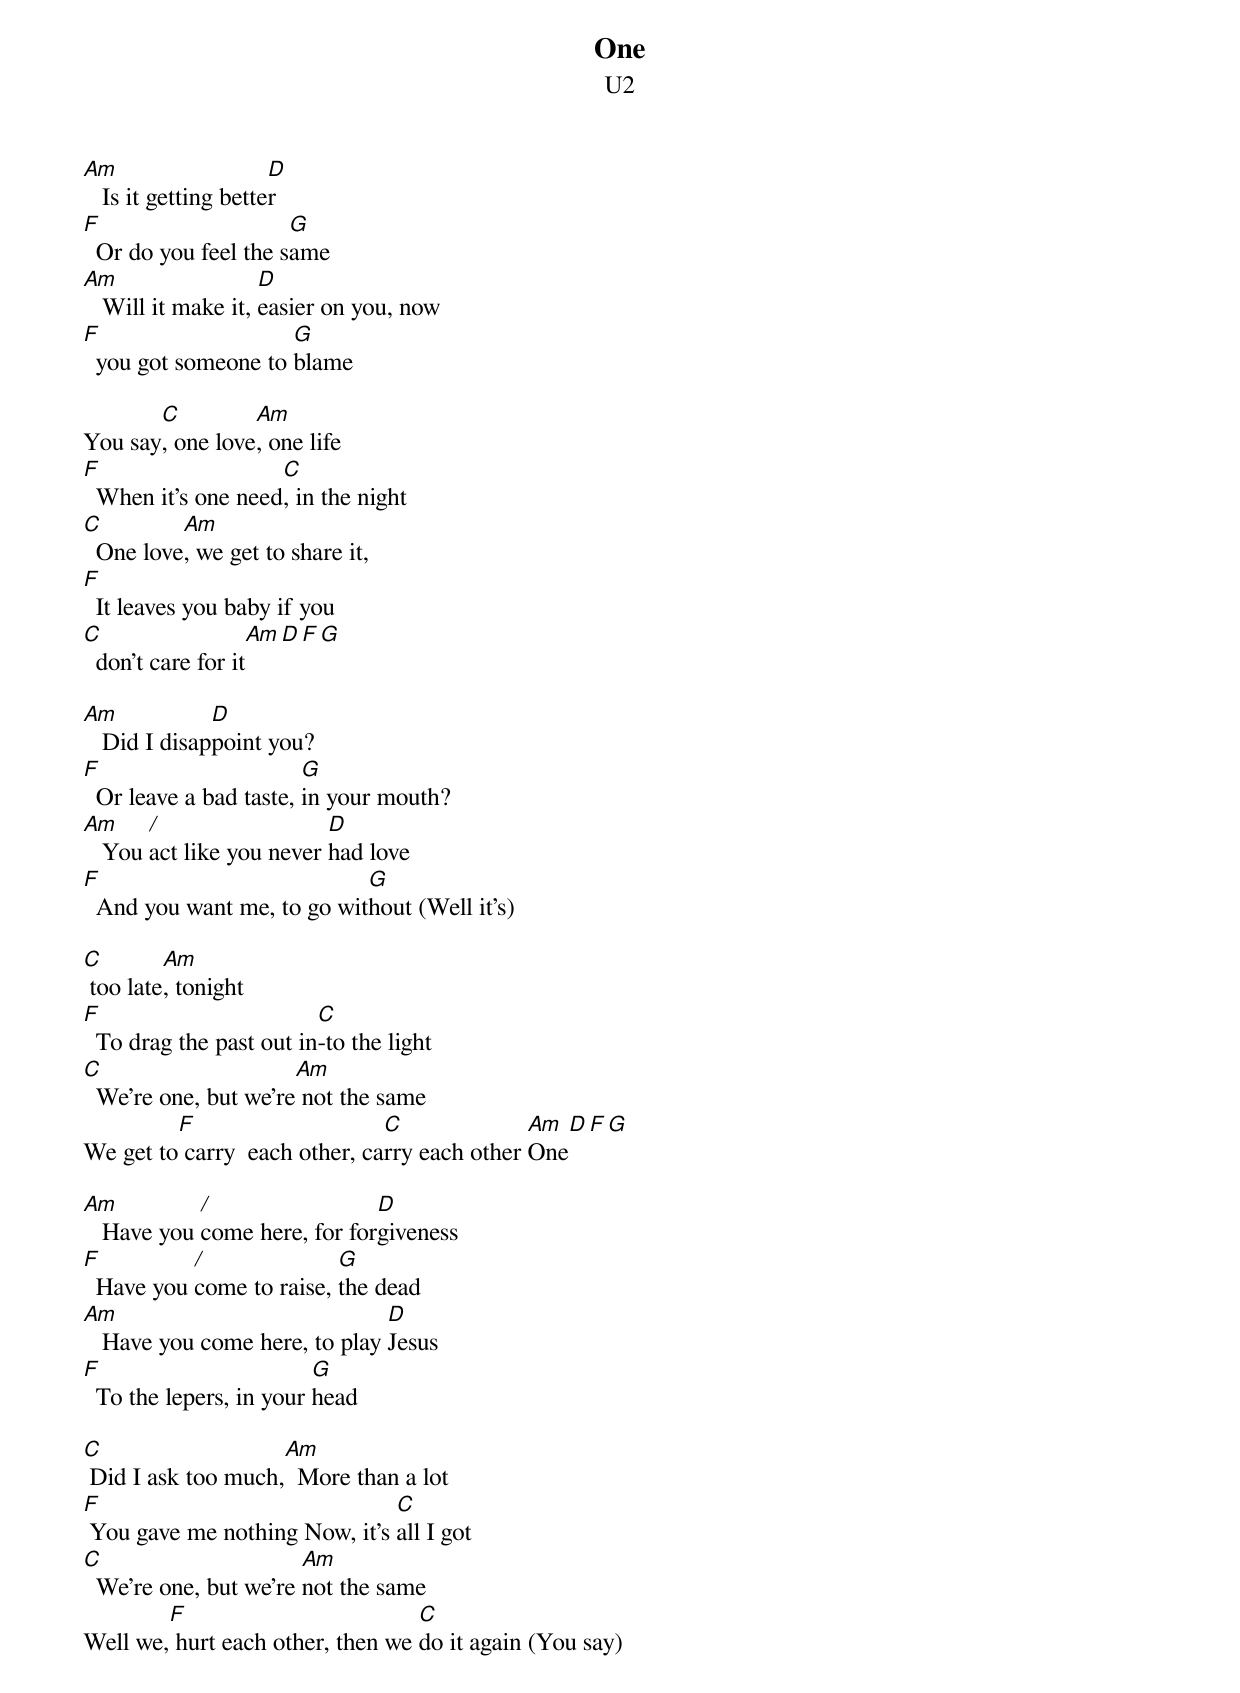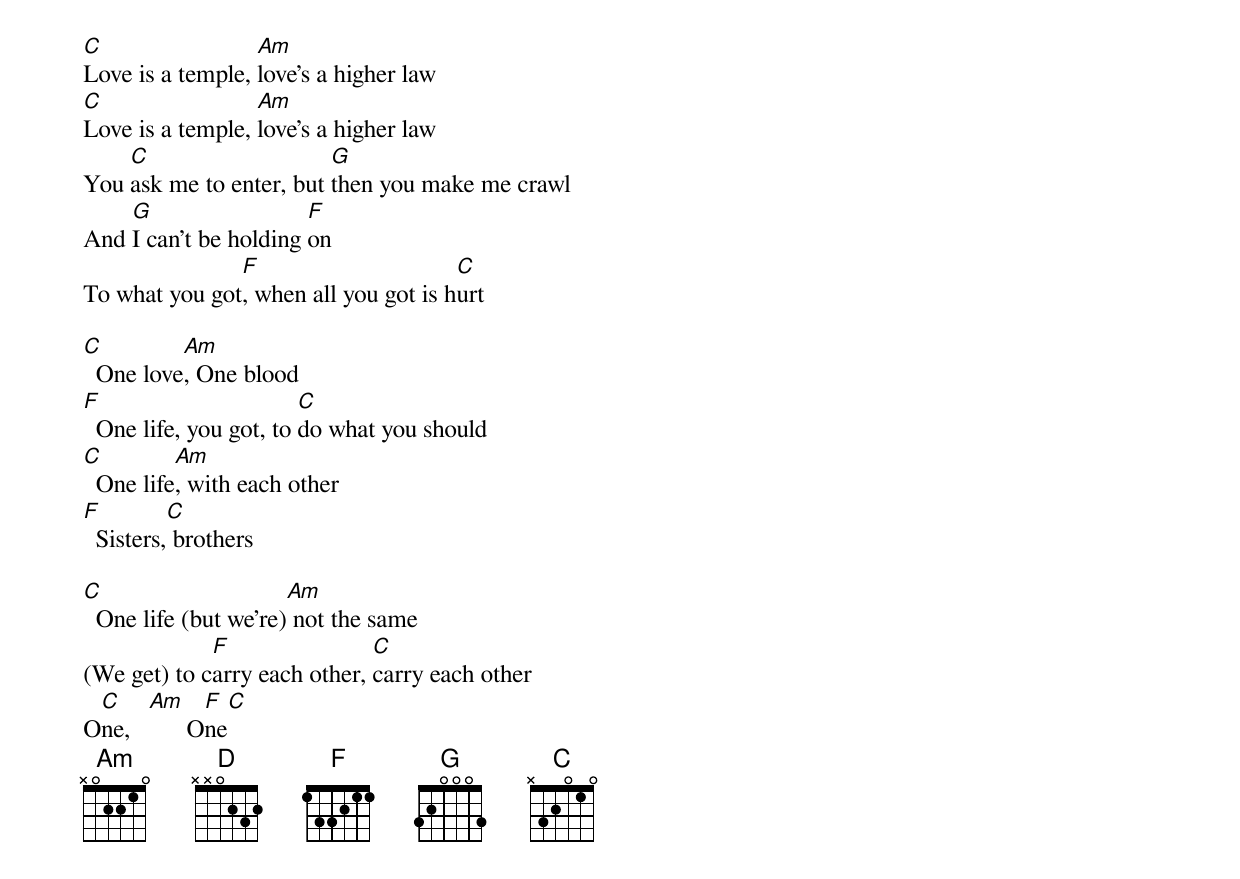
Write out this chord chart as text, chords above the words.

One
U2

Am                    D
   Is it getting better
F                     G
  Or do you feel the same
Am                  D
   Will it make it, easier on you, now
F                    G
  you got someone to blame

       C         Am
You say, one love, one life
F                   C
  When it's one need, in the night
C         Am
  One love, we get to share it,
F
  It leaves you baby if you
C                   Am    D    F    G
  don't care for it

Am            D
   Did I disappoint you?
F                       G
  Or leave a bad taste, in your mouth?
Am     /                  D
   You act like you never had love
F                           G
  And you want me, to go without (Well it's)

C        Am
 too late, tonight
F                        C
  To drag the past out in-to the light
C                     Am
  We're one, but we're not the same
         F                     C              Am    D    F    G
We get to carry  each other, carry each other One

Am          /                 D
   Have you come here, for forgiveness
F          /              G
  Have you come to raise, the dead
Am                             D
   Have you come here, to play Jesus
F                        G
  To the lepers, in your head

C                   Am
 Did I ask too much,  More than a lot
F                              C
 You gave me nothing Now, it's all I got
C                      Am
  We're one, but we're not the same
        F                         C
Well we, hurt each other, then we do it again (You say)

C                 Am
Love is a temple, love's a higher law
C                 Am
Love is a temple, love's a higher law
    C                    G
You ask me to enter, but then you make me crawl
    G                  F
And I can't be holding on
               F                      C
To what you got, when all you got is hurt

C         Am
  One love, One blood
F                       C
  One life, you got, to do what you should
C         Am
  One life, with each other
F         C
  Sisters, brothers

C                     Am
  One life (but we're) not the same
             F                C
(We get) to carry each other, carry each other
 C     Am     F     C
One,         One
